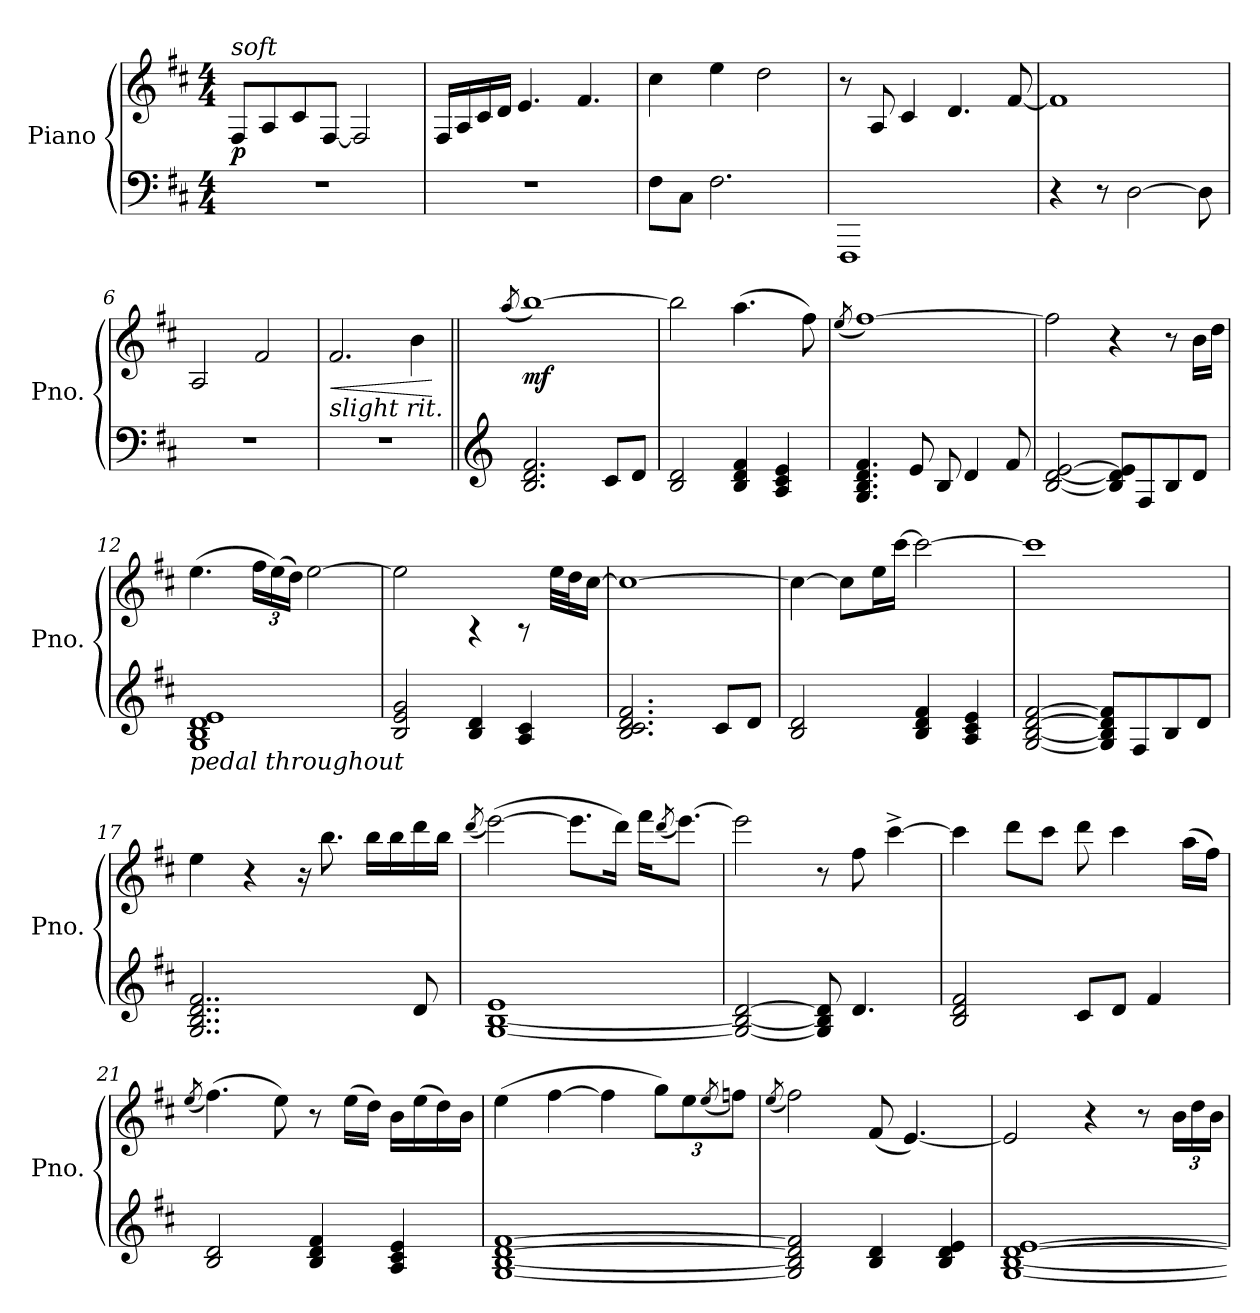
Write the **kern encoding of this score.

**kern	**kern	**dynam
*part1	*part1	*part1
*staff2	*staff1	*staff1/2
*I"Piano	*	*
*I'Pno.	*	*
*clefF4	*clefG2	*
*k[f#c#]	*k[f#c#]	*
*M4/4	*M4/4	*
*MM70	*MM70	*
=1	=1	=1
!	!LO:TX:a:i:t=soft	!
!	!	!LO:DY:b
1r	8F#/L	p
.	8A/	.
.	8c#/	.
.	[8F#/J	.
.	2F#/]	.
=2	=2	=2
1r	16F#/LL	.
.	16A/	.
.	16c#/	.
.	16d/JJ	.
.	4.e/	.
.	4.f#/	.
=3	=3	=3
8F#\L	4cc#\	.
8C#\J	.	.
2.F#\	4ee\	.
.	2dd\	.
!!LO:LB:g=z
=4	=4	=4
1FFF#	8r	.
.	8A/	.
.	4c#/	.
.	4.d/	.
.	[8f#/	.
=5	=5	=5
4r	1f#]	.
8r	.	.
[2D\	.	.
8D\]	.	.
=6	=6	=6
1r	2A/	.
.	2f#/	.
=7	=7	=7
*	*MM68	*
!	!LO:TX:b:i:t=slight rit.	!
!	!	!LO:HP:b
1r	2.f#/	<
*	*MM66	*
.	4b\	.
.	.	[
!!LO:LB:g=z
=8||	=8||	=8||
*clefG2	*	*
*	*MM74	*
.	(<8qaa/	.
!	!	!LO:DY:b
2.B/ 2.d/ 2.f#/	[1bb)	mf
8c#/L	.	.
8d/J	.	.
=9	=9	=9
2B/ 2d/	2bb\]	.
4B/ 4d/ 4f#/	(>4.aa\	.
4A/ 4c#/ 4e/	.	.
.	8ff#\)	.
=10	=10	=10
.	(<8qee/	.
4.G/ 4.B/ 4.d/ 4.f#/	[1ff#)	.
8e/	.	.
8B/	.	.
4d/	.	.
8f#/	.	.
=11	=11	=11
[2B/ [2d/ [2e/	2ff#\]	.
8B/] 8d/] 8e/]L	4r	.
8F#/	.	.
8B/	8r	.
8d/J	16b\LL	.
.	16dd\JJ	.
!!LO:LB:g=z
=12	=12	=12
!LO:TX:b:i:t=pedal throughout	!	!
1G 1B 1d 1e	(>4.ee\	.
*	*Xbrackettup	*
.	24ff#\LL	.
.	(>24ee\)	.
.	24dd\JJ)	.
.	[2ee\	.
=13	=13	=13
2B/ 2e/ 2g/	2ee\]	.
4B/ 4d/	4rA	.
4A/ 4c#/	8rA	.
.	32ee\LLL	.
.	32dd\J	.
.	[16cc#\JJ	.
=14	=14	=14
2.B/ 2.c#/ 2.d/ 2.f#/	1cc#_	.
8c#/L	.	.
8d/J	.	.
=15	=15	=15
2B/ 2d/	4cc#\_	.
.	8cc#\L]	.
.	16ee\L	.
.	[16ccc#\JJ	.
4B/ 4d/ 4f#/	2ccc#\_	.
4A/ 4c#/ 4e/	.	.
!!LO:LB:g=z
=16	=16	=16
[2G/ [2B/ [2d/ [2f#/	1ccc#]	.
8G/] 8B/] 8d/] 8f#/]L	.	.
8F#/	.	.
8B/	.	.
8d/J	.	.
=17	=17	=17
2..G/ 2..B/ 2..d/ 2..f#/	4ee\	.
.	4r	.
.	16r	.
.	8.bb\	.
.	16bb\LL	.
.	16bb\	.
8d/	16ddd\	.
.	16bb\JJ	.
=18	=18	=18
.	(<8qddd/	.
[1G [1B 1e	(>[2eee\)	.
.	8.eee\L]	.
.	16ddd\Jk)	.
.	16fff#\KL	.
.	(<8qddd/	.
.	[8.eee\J)	.
!!LO:PB:g=z
=19	=19	=19
2G/_ 2B/_ [2d/	2eee\]	.
8G/] 8B/] 8d/]	8r	.
4.d/	8ff#\	.
.	[4ccc#^\	.
=20	=20	=20
2B/ 2d/ 2f#/	4ccc#\]	.
.	8ddd\L	.
.	8ccc#\J	.
8c#/L	8ddd\	.
8d/J	4ccc#\	.
4f#/	.	.
.	(>16aa\LL	.
.	16ff#\JJ)	.
=21	=21	=21
.	(<8qee/	.
2B/ 2d/	(>4.ff#\)	.
.	8ee\)	.
4B/ 4d/ 4f#/	8r	.
.	(>16ee\LL	.
.	16dd\JJ)	.
4A/ 4c#/ 4e/	16b\LL	.
.	(>16ee\	.
.	16dd\)	.
.	16b\JJ	.
!!LO:LB:g=z
=22	=22	=22
[1G [1B [1d [1f#	(>4ee\	.
.	[4ff#\	.
.	4ff#\]	.
.	12gg\L)	.
.	12ee\	.
.	(<8qee/	.
.	12ffn\J)	.
=23	=23	=23
.	(<8qee/	.
2G/] 2B/] 2d/] 2f#/]	2ff#\)	.
4B/ 4d/	(<8f#/	.
.	[4.e/)	.
4B/ 4d/ 4e/	.	.
=24	=24	=24
[1G [1B [1d [1e	2e/]	.
.	4r	.
.	8r	.
.	24b\LL	.
.	24dd\	.
.	24b\JJ	.
=	=	=
*-	*-	*-
